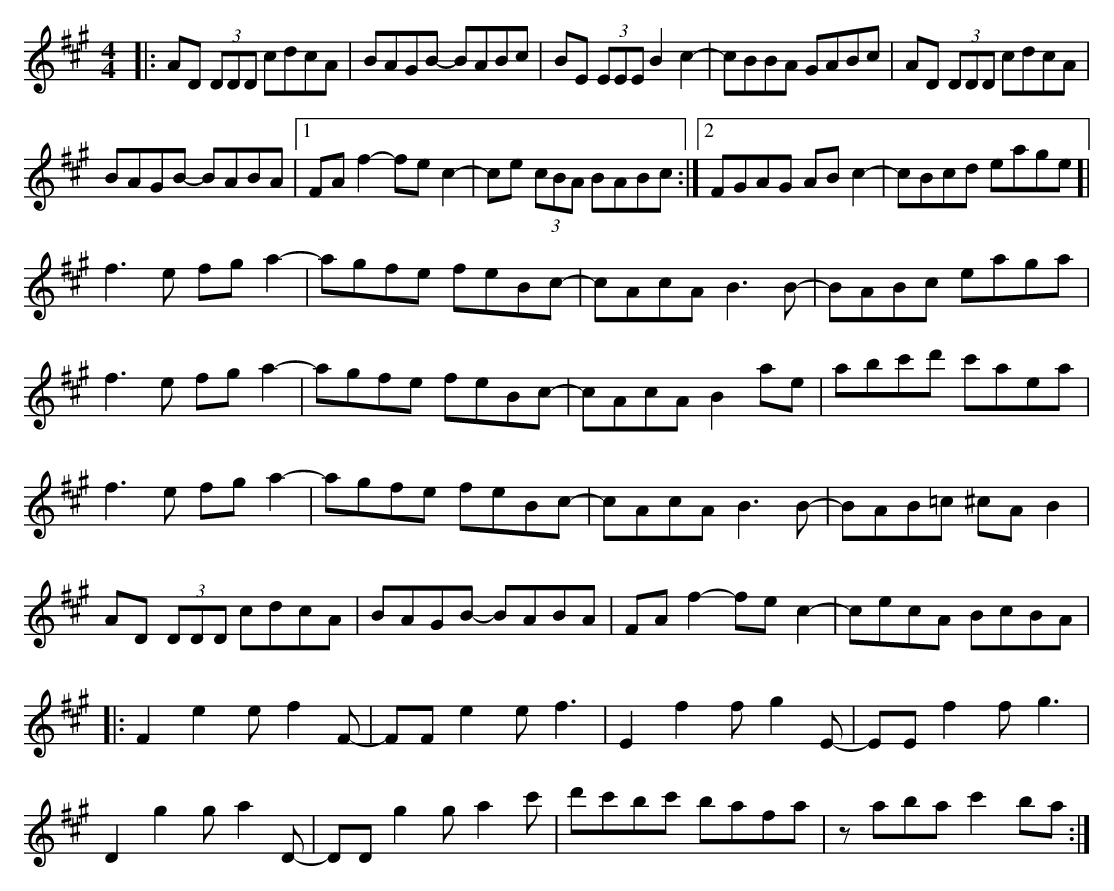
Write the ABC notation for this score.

X:1
M:4/4
K:A
|:AD (3DDD cdcA|BAGB- BABc|BE (3EEE B2 c2-|cBBA GABc|AD (3DDD cdcA|
BAGB- BABA|1 FAf2- fe c2-|ce (3cBA BABc:|2 FGAG ABc2-|cBcd eage ]|
f3e fga2-|agfe feBc-|cAcA B3B-|BABc eaga|
f3e fga2-|agfe feBc-|cAcA B2ae|abc'd' c'aea|
f3e fga2-|agfe feBc-|cAcA B3B-|BAB=c ^cAB2|
AD (3DDD cdcA|BAGB- BABA|FAf2- fec2-|cecA BcBA|
|:F2 e2 ef2F-|FFe2 ef3|E2 f2 fg2E-|EEf2 fg3|
D2 g2 ga2D-|DDg2 ga2c'-|d'c'bc' bafa|zaba c'2ba:|
